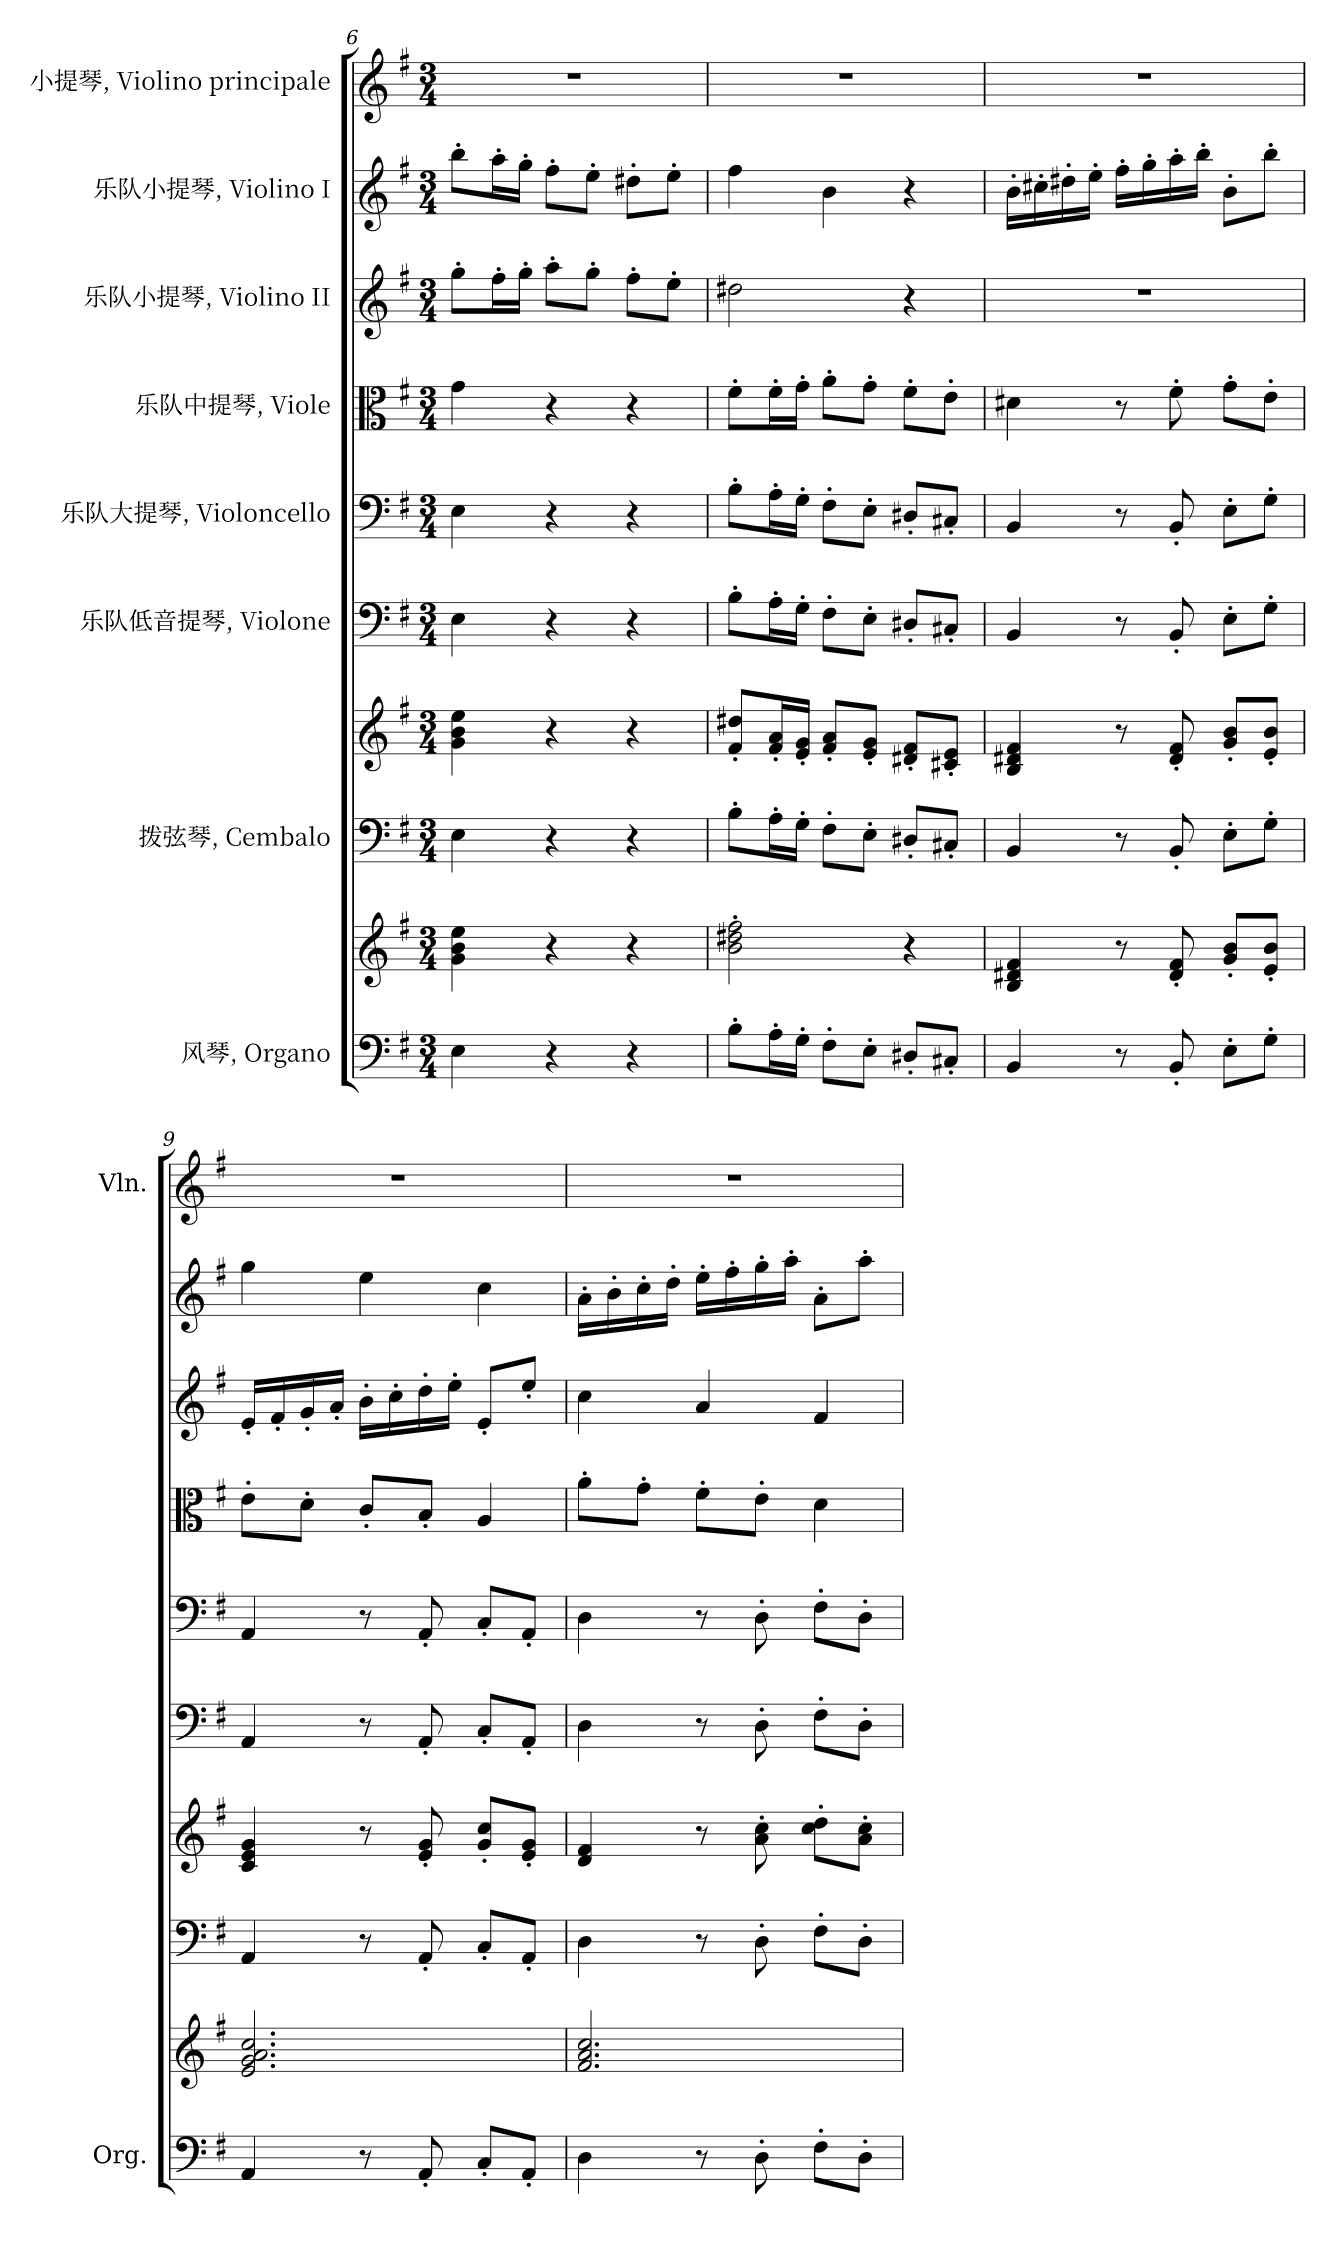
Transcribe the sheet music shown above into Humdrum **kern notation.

**kern	**kern	**kern	**kern	**kern	**kern	**kern	**kern	**kern	**kern
*part8	*part8	*part7	*part7	*part6	*part5	*part4	*part3	*part2	*part1
*staff10	*staff9	*staff8	*staff7	*staff6	*staff5	*staff4	*staff3	*staff2	*staff1
*I"风琴, Organo	*	*I"拨弦琴, Cembalo	*	*I"乐队低音提琴, Violone	*I"乐队大提琴, Violoncello	*I"乐队中提琴, Viole	*I"乐队小提琴, Violino II	*I"乐队小提琴, Violino I	*I"小提琴, Violino principale
*I'Org.	*	*	*	*	*	*	*	*	*I'Vln.
*clefF4	*clefG2	*clefF4	*clefG2	*clefF4	*clefF4	*clefC3	*clefG2	*clefG2	*clefG2
*	*	*	*	*ITrd7c12	*	*	*	*	*
*k[f#]	*k[f#]	*k[f#]	*k[f#]	*k[f#]	*k[f#]	*k[f#]	*k[f#]	*k[f#]	*k[f#]
*M3/4	*M3/4	*M3/4	*M3/4	*M3/4	*M3/4	*M3/4	*M3/4	*M3/4	*M3/4
=6	=6	=6	=6	=6	=6	=6	=6	=6	=6
4E\	4g\ 4b\ 4ee\	4E\	4g\ 4b\ 4ee\	4EE\	4E\	4g\	8gg'\L	8bb'\L	2.r
.	.	.	.	.	.	.	16ff#'\L	16aa'\L	.
.	.	.	.	.	.	.	16gg'\JJ	16gg'\JJ	.
4r	4r	4r	4r	4r	4r	4r	8aa'\L	8ff#'\L	.
.	.	.	.	.	.	.	8gg'\J	8ee'\J	.
4r	4r	4r	4r	4r	4r	4r	8ff#'\L	8dd#X'\L	.
.	.	.	.	.	.	.	8ee'\J	8ee'\J	.
=7	=7	=7	=7	=7	=7	=7	=7	=7	=7
8B'\L	2b\' 2dd#X\' 2ff#\'	8B'\L	8f#/' 8dd#X/'L	8BB'\L	8B'\L	8f#'\L	2dd#X\	4ff#\	2.r
16A'\L	.	16A'\L	16f#/' 16a/'L	16AA'\L	16A'\L	16f#'\L	.	.	.
16G'\JJ	.	16G'\JJ	16e/' 16g/'JJ	16GG'\JJ	16G'\JJ	16g'\JJ	.	.	.
8F#'\L	.	8F#'\L	8f#/' 8a/'L	8FF#'\L	8F#'\L	8a'\L	.	4b\	.
8E'\J	.	8E'\J	8e/' 8g/'J	8EE'\J	8E'\J	8g'\J	.	.	.
8D#X'/L	4r	8D#X'/L	8d#X/' 8f#/'L	8DD#X'/L	8D#X'/L	8f#'\L	4r	4r	.
8C#X'/J	.	8C#X'/J	8c#X/' 8e/'J	8CC#X'/J	8C#X'/J	8e'\J	.	.	.
!!LO:PB:g=z
=8	=8	=8	=8	=8	=8	=8	=8	=8	=8
4BB/	4B/ 4d#X/ 4f#/	4BB/	4B/ 4d#X/ 4f#/	4BBB/	4BB/	4d#X\	2.r	16b'\LL	2.r
.	.	.	.	.	.	.	.	16cc#X'\	.
.	.	.	.	.	.	.	.	16dd#X'\	.
.	.	.	.	.	.	.	.	16ee'\JJ	.
8r	8r	8r	8r	8r	8r	8r	.	16ff#'\LL	.
.	.	.	.	.	.	.	.	16gg'\	.
8BB'/	8d#/' 8f#/'	8BB'/	8d#/' 8f#/'	8BBB'/	8BB'/	8f#'\	.	16aa'\	.
.	.	.	.	.	.	.	.	16bb'\JJ	.
8E'\L	8g/' 8b/'L	8E'\L	8g/' 8b/'L	8EE'\L	8E'\L	8g'\L	.	8b'\L	.
8G'\J	8e/' 8b/'J	8G'\J	8e/' 8b/'J	8GG'\J	8G'\J	8e'\J	.	8bb'\J	.
=9	=9	=9	=9	=9	=9	=9	=9	=9	=9
4AA/	2.e/ 2.g/ 2.a/ 2.cc/	4AA/	4c/ 4e/ 4g/	4AAA/	4AA/	8e'\L	16e'/LL	4gg\	2.r
.	.	.	.	.	.	.	16f#'/	.	.
.	.	.	.	.	.	8d'\J	16g'/	.	.
.	.	.	.	.	.	.	16a'/JJ	.	.
8r	.	8r	8r	8r	8r	8c'/L	16b'\LL	4ee\	.
.	.	.	.	.	.	.	16cc'\	.	.
8AA'/	.	8AA'/	8e/' 8g/'	8AAA'/	8AA'/	8B'/J	16dd'\	.	.
.	.	.	.	.	.	.	16ee'\JJ	.	.
8C'/L	.	8C'/L	8g/' 8cc/'L	8CC'/L	8C'/L	4A/	8e'/L	4cc\	.
8AA'/J	.	8AA'/J	8e/' 8g/'J	8AAA'/J	8AA'/J	.	8ee'/J	.	.
=10	=10	=10	=10	=10	=10	=10	=10	=10	=10
4D\	2.f#/ 2.a/ 2.cc/	4D\	4d/ 4f#/	4DD\	4D\	8a'\L	4cc\	16a'\LL	2.r
.	.	.	.	.	.	.	.	16b'\	.
.	.	.	.	.	.	8g'\J	.	16cc'\	.
.	.	.	.	.	.	.	.	16dd'\JJ	.
8r	.	8r	8r	8r	8r	8f#'\L	4a/	16ee'\LL	.
.	.	.	.	.	.	.	.	16ff#'\	.
8D'\	.	8D'\	8a\' 8cc\'	8DD'\	8D'\	8e'\J	.	16gg'\	.
.	.	.	.	.	.	.	.	16aa'\JJ	.
8F#'\L	.	8F#'\L	8cc\' 8dd\'L	8FF#'\L	8F#'\L	4d\	4f#/	8a'\L	.
8D'\J	.	8D'\J	8a\' 8cc\'J	8DD'\J	8D'\J	.	.	8aa'\J	.
=	=	=	=	=	=	=	=	=	=
*-	*-	*-	*-	*-	*-	*-	*-	*-	*-
